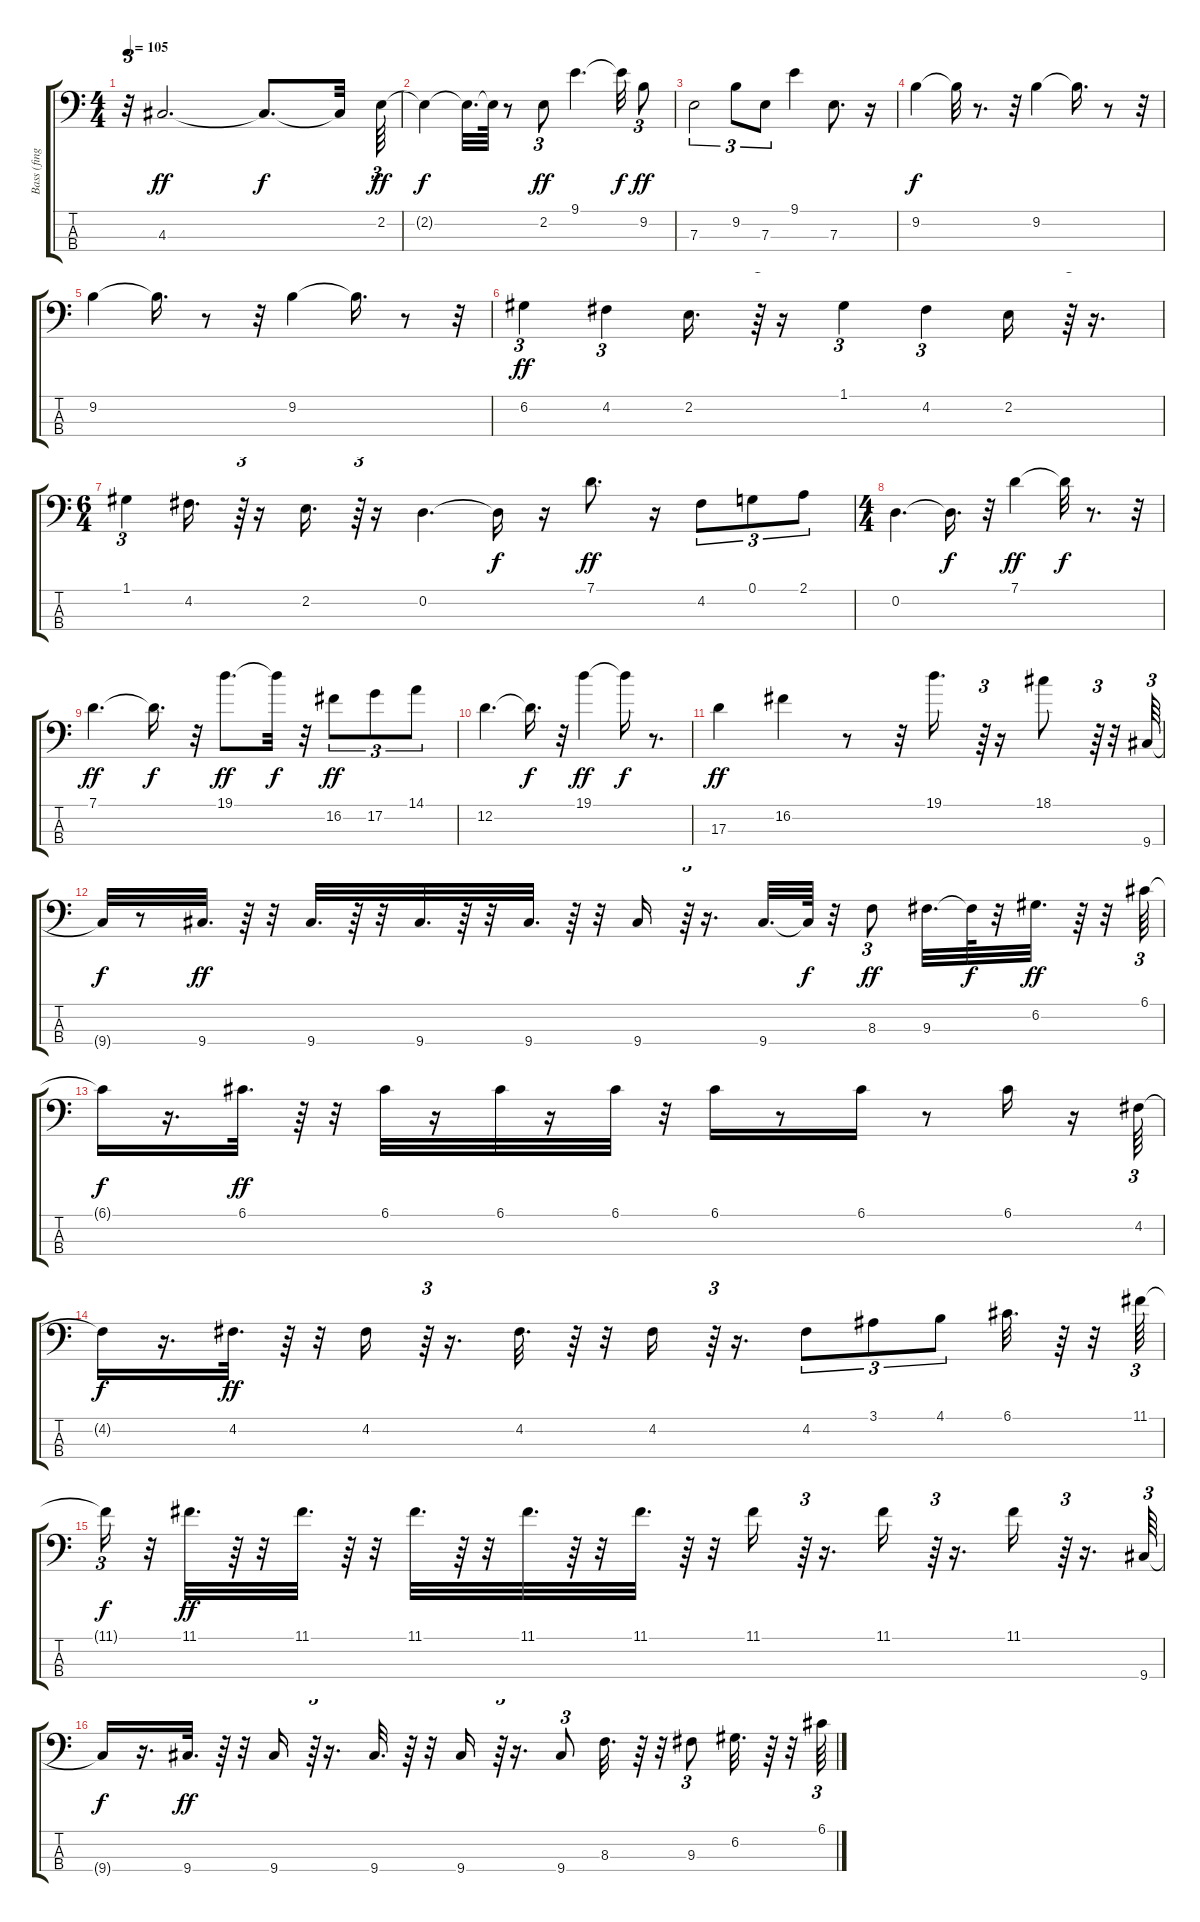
\track ("Bass (finger)" "Bass (fing") {instrument electricbassfinger}
\staff {score tabs}
\tuning (G2 D2 A1 E1) {hide}
\ts (4 4)
\tempo 105
\clef f4
\ks c
r.32{tu (3 2) dy f} 4.3.2{d dy ff} 4.3{t}.8{d dy f} 4.3{t}.32 2.2.64{tu (3 2) dy ff} |
2.2{t}.4{dy f} 2.2{t}.32{d} 2.2{t}.64 r.8 2.2.8{tu (3 2) dy ff} 9.1.4{d} 9.1{t}.32{dy f} 9.2.8{tu (3 2) dy ff} |
7.3.2{tu (3 2)} 9.2.8{tu (3 2)} 7.3.8{tu (3 2)} 9.1.4 7.3.8{d} r.16 |
9.2.4{dy f} 9.2{t}.32 r.8{d} r.32 9.2.4 9.2{t}.16{d} r.8 r.32 |
9.2.4 9.2{t}.16{d} r.8 r.32 9.2.4 9.2{t}.16{d} r.8 r.32 |
6.2.4{tu (3 2) dy ff} 4.2.4{tu (3 2)} 2.2.16{d} r.64{tu (3 2)} r.16 1.1.4{tu (3 2)} 4.2.4{tu (3 2)} 2.2.16 r.64{tu (3 2)} r.16{d} |
\ts (6 4)
1.1.4{tu (3 2)} 4.2.16{d} r.64{tu (3 2)} r.16 2.2.16{d} r.64{tu (3 2)} r.16 0.2.4{d} 0.2{t}.16{dy f} r.16 7.1.8{d dy ff} r.16 4.2.8{tu (3 2)} 0.1.8{tu (3 2)} 2.1.8{tu (3 2)} |
\ts (4 4)
0.2.4{d} 0.2{t}.16{d dy f} r.32 7.1.4{dy ff} 7.1{t}.32{dy f} r.8{d} r.32 |
7.1.4{d dy ff} 7.1{t}.16{d dy f} r.32 19.1.8{d dy ff} 19.1{t}.32{dy f} r.32 16.2.8{tu (3 2) dy ff} 17.2.8{tu (3 2)} 14.1.8{tu (3 2)} |
12.2.4{d} 12.2{t}.16{d dy f} r.32 19.1.4{dy ff} 19.1{t}.16{dy f} r.8{d} |
17.3.4{dy ff} 16.2.4 r.8 r.32 19.1.16{d} r.64{tu (3 2)} r.16 18.1.8 r.64{tu (3 2)} r.32 9.4.64{tu (3 2)} |
9.4{t}.32{dy f} r.8 9.4.32{d dy ff} r.64 r.32 9.4.32{d} r.64 r.32 9.4.32{d} r.64 r.32 9.4.32{d} r.64 r.32 9.4.16 r.64{tu (3 2)} r.16{d} 9.4.32{d} 9.4{t}.64{dy f} r.32 8.3.8{tu (3 2) dy ff} 9.3.32{d} 9.3{t}.64{dy f} r.32 6.2.32{d dy ff} r.64 r.32 6.1.64{tu (3 2)} |
6.1{t}.16{dy f} r.16{d} 6.1.32{d dy ff} r.64 r.32 6.1.32 r.16 6.1.32 r.16 6.1.32 r.32 6.1.16 r.8 6.1.16 r.8 6.1.16 r.16 4.2.64{tu (3 2)} |
4.2{t}.16{dy f} r.16{d} 4.2.32{d dy ff} r.64 r.32 4.2.16 r.64{tu (3 2)} r.16{d} 4.2.32{d} r.64 r.32 4.2.16 r.64{tu (3 2)} r.16{d} 4.2.8{tu (3 2)} 3.1.8{tu (3 2)} 4.1.8{tu (3 2)} 6.1.32{d} r.64 r.32 11.1.64{tu (3 2)} |
11.1{t}.16{tu (3 2) dy f} r.32 11.1.32{d dy ff} r.64 r.32 11.1.32{d} r.64 r.32 11.1.32{d} r.64 r.32 11.1.32{d} r.64 r.32 11.1.32{d} r.64 r.32 11.1.16 r.64{tu (3 2)} r.16{d} 11.1.16 r.64{tu (3 2)} r.16{d} 11.1.16 r.64{tu (3 2)} r.16{d} 9.4.64{tu (3 2)} |
9.4{t}.16{dy f} r.16{d} 9.4.32{d dy ff} r.64 r.32 9.4.16 r.64{tu (3 2)} r.16{d} 9.4.32{d} r.64 r.32 9.4.16 r.64{tu (3 2)} r.16{d} 9.4.8{tu (3 2)} 8.3.32{d} r.64 r.32 9.3.8{tu (3 2)} 6.2.32{d} r.64 r.32 6.1.64{tu (3 2)}
